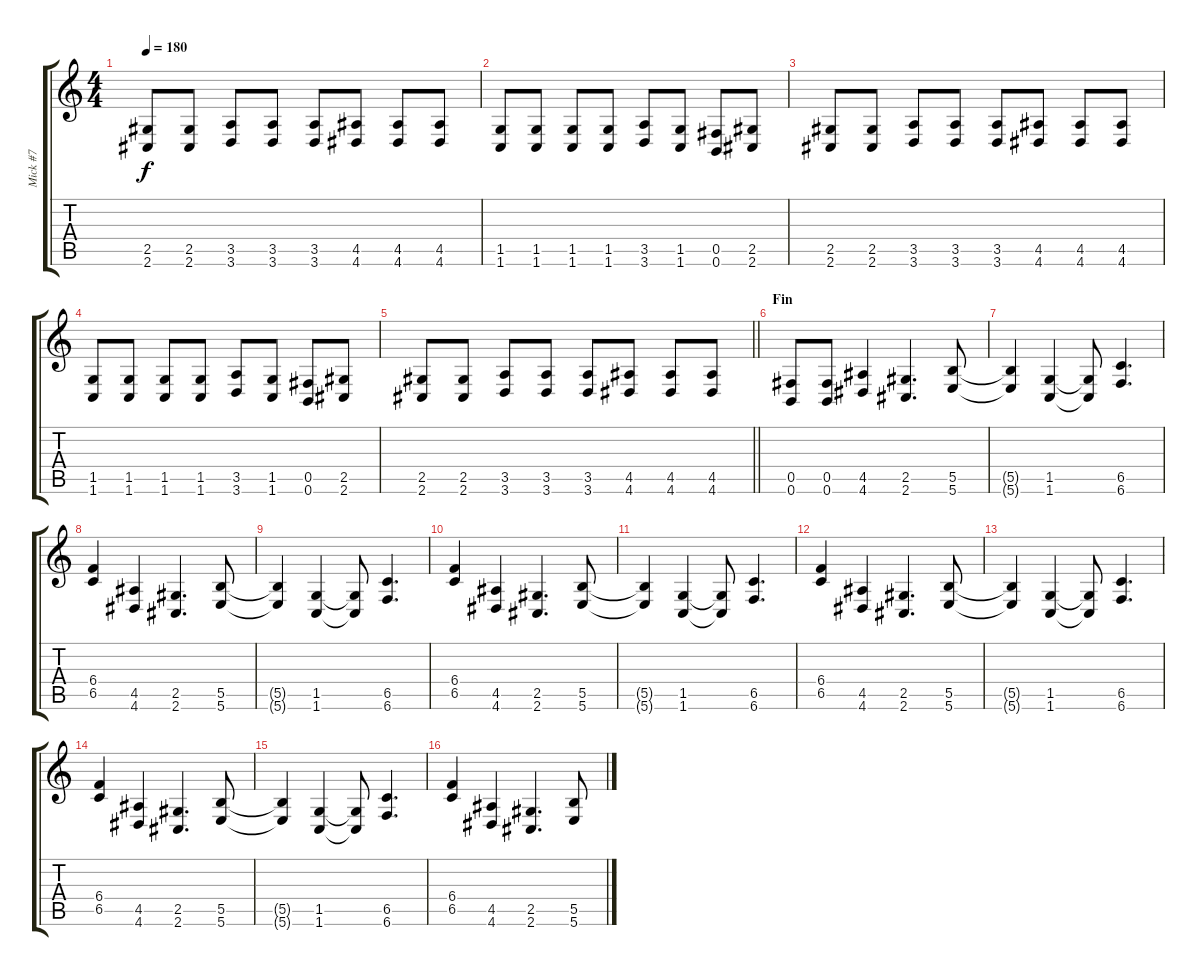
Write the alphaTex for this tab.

\track ("Mick #7" "Mick #7") {instrument distortionguitar}
\staff {score tabs}
\tuning (Db4 Ab3 E3 B2 Gb2 B1) {hide}
\ts (4 4)
\tempo 180
\clef g2
\ks c
(2.5 2.6).8{dy f} (2.5 2.6).8 (3.5 3.6).8 (3.5 3.6).8 (3.5 3.6).8 (4.5 4.6).8 (4.5 4.6).8 (4.5 4.6).8 |
(1.5 1.6).8 (1.5 1.6).8 (1.5 1.6).8 (1.5 1.6).8 (3.5 3.6).8 (1.5 1.6).8 (0.5 0.6).8 (2.5 2.6).8 |
(2.5 2.6).8 (2.5 2.6).8 (3.5 3.6).8 (3.5 3.6).8 (3.5 3.6).8 (4.5 4.6).8 (4.5 4.6).8 (4.5 4.6).8 |
(1.5 1.6).8 (1.5 1.6).8 (1.5 1.6).8 (1.5 1.6).8 (3.5 3.6).8 (1.5 1.6).8 (0.5 0.6).8 (2.5 2.6).8 |
\barLineRight lightlight
(2.5 2.6).8 (2.5 2.6).8 (3.5 3.6).8 (3.5 3.6).8 (3.5 3.6).8 (4.5 4.6).8 (4.5 4.6).8 (4.5 4.6).8 |
\section ("" "Fin")
(0.5 0.6).8 (0.5 0.6).8 (4.5 4.6).4 (2.5 2.6).4{d} (5.5 5.6).8 |
(5.5{t} 5.6{t}).4 (1.5 1.6).4 (1.5{t} 1.6{t}).8 (6.5 6.6).4{d} |
(6.4 6.5).4 (4.5 4.6).4 (2.5 2.6).4{d} (5.5 5.6).8 |
(5.5{t} 5.6{t}).4 (1.5 1.6).4 (1.5{t} 1.6{t}).8 (6.5 6.6).4{d} |
(6.4 6.5).4 (4.5 4.6).4 (2.5 2.6).4{d} (5.5 5.6).8 |
(5.5{t} 5.6{t}).4 (1.5 1.6).4 (1.5{t} 1.6{t}).8 (6.5 6.6).4{d} |
(6.4 6.5).4 (4.5 4.6).4 (2.5 2.6).4{d} (5.5 5.6).8 |
(5.5{t} 5.6{t}).4 (1.5 1.6).4 (1.5{t} 1.6{t}).8 (6.5 6.6).4{d} |
(6.4 6.5).4 (4.5 4.6).4 (2.5 2.6).4{d} (5.5 5.6).8 |
(5.5{t} 5.6{t}).4 (1.5 1.6).4 (1.5{t} 1.6{t}).8 (6.5 6.6).4{d} |
(6.4 6.5).4 (4.5 4.6).4 (2.5 2.6).4{d} (5.5 5.6).8
